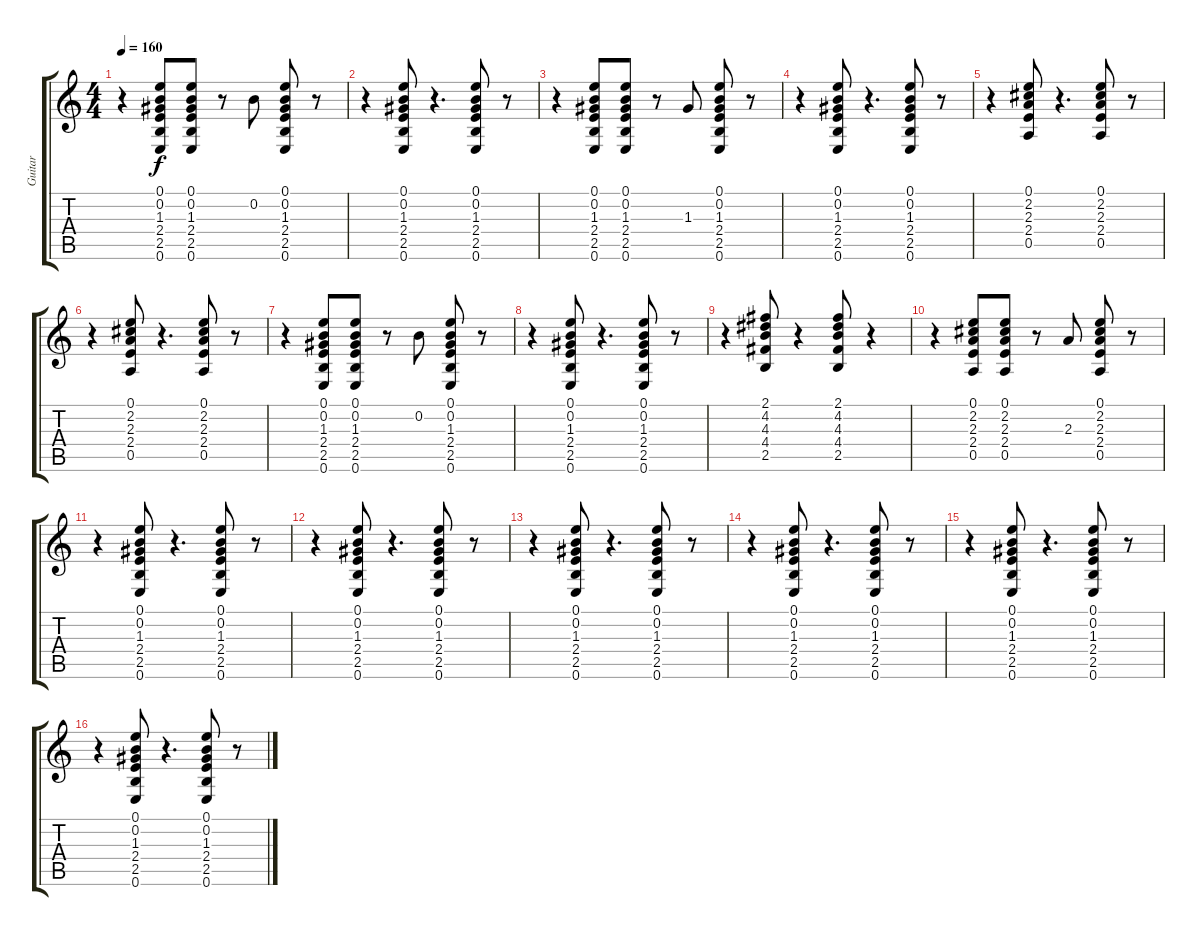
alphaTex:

\track ("Guitar  " "Guitar  ") {instrument electricguitarclean}
\staff {score tabs}
\tuning (E4 B3 G3 D3 A2 E2) {hide}
\ts (4 4)
\tempo 160
\clef g2
\ks c
r.4{dy f} (0.1 0.2 1.3 2.4 2.5 0.6).8 (0.1 0.2 1.3 2.4 2.5 0.6).8 r.8 0.2.8 (0.1 0.2 1.3 2.4 2.5 0.6).8 r.8 |
r.4 (0.1 0.2 1.3 2.4 2.5 0.6).8 r.4{d} (0.1 0.2 1.3 2.4 2.5 0.6).8 r.8 |
r.4 (0.1 0.2 1.3 2.4 2.5 0.6).8 (0.1 0.2 1.3 2.4 2.5 0.6).8 r.8 1.3.8 (0.1 0.2 1.3 2.4 2.5 0.6).8 r.8 |
r.4 (0.1 0.2 1.3 2.4 2.5 0.6).8 r.4{d} (0.1 0.2 1.3 2.4 2.5 0.6).8 r.8 |
r.4 (0.1 2.2 2.3 2.4 0.5).8 r.4{d} (0.1 2.2 2.3 2.4 0.5).8 r.8 |
r.4 (0.1 2.2 2.3 2.4 0.5).8 r.4{d} (0.1 2.2 2.3 2.4 0.5).8 r.8 |
r.4 (0.1 0.2 1.3 2.4 2.5 0.6).8 (0.1 0.2 1.3 2.4 2.5 0.6).8 r.8 0.2.8 (0.1 0.2 1.3 2.4 2.5 0.6).8 r.8 |
r.4 (0.1 0.2 1.3 2.4 2.5 0.6).8 r.4{d} (0.1 0.2 1.3 2.4 2.5 0.6).8 r.8 |
r.4 (2.1 4.2 4.3 4.4 2.5).8 r.4 (2.1 4.2 4.3 4.4 2.5).8 r.4 |
r.4 (0.1 2.2 2.3 2.4 0.5).8 (0.1 2.2 2.3 2.4 0.5).8 r.8 2.3.8 (0.1 2.2 2.3 2.4 0.5).8 r.8 |
r.4 (0.1 0.2 1.3 2.4 2.5 0.6).8 r.4{d} (0.1 0.2 1.3 2.4 2.5 0.6).8 r.8 |
r.4 (0.1 0.2 1.3 2.4 2.5 0.6).8 r.4{d} (0.1 0.2 1.3 2.4 2.5 0.6).8 r.8 |
r.4 (0.1 0.2 1.3 2.4 2.5 0.6).8 r.4{d} (0.1 0.2 1.3 2.4 2.5 0.6).8 r.8 |
r.4 (0.1 0.2 1.3 2.4 2.5 0.6).8 r.4{d} (0.1 0.2 1.3 2.4 2.5 0.6).8 r.8 |
r.4 (0.1 0.2 1.3 2.4 2.5 0.6).8 r.4{d} (0.1 0.2 1.3 2.4 2.5 0.6).8 r.8 |
r.4 (0.1 0.2 1.3 2.4 2.5 0.6).8 r.4{d} (0.1 0.2 1.3 2.4 2.5 0.6).8 r.8
